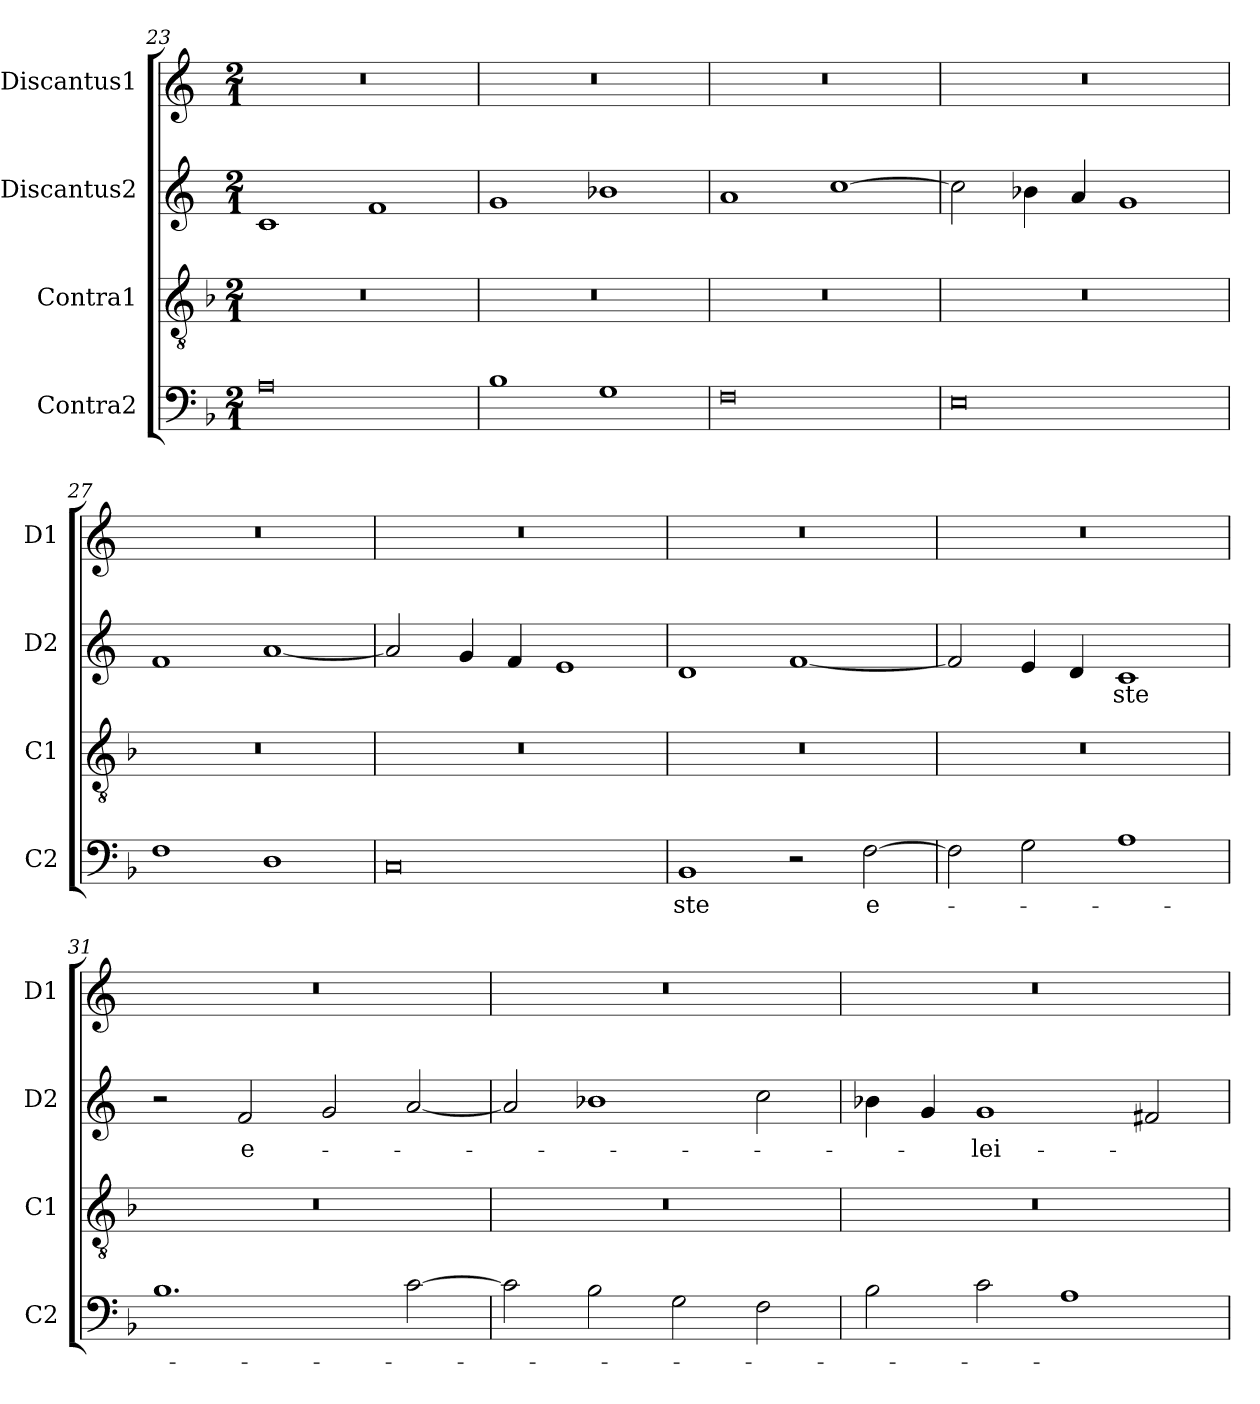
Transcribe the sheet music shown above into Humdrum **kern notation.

**kern	**text	**kern	**kern	**text	**kern
*part4	*part4	*part3	*part2	*part2	*part1
*staff4	*staff4	*staff3	*staff2	*staff2	*staff1
*I"Contra2	*	*I"Contra1	*I"Discantus2	*	*I"Discantus1
*I'C2	*	*I'C1	*I'D2	*	*I'D1
*clefF4	*	*clefGv2	*clefG2	*	*clefG2
*k[b-]	*	*k[b-]	*k[]	*	*k[]
*M2/1	*	*M2/1	*M2/1	*	*M2/1
=23	=23	=23	=23	=23	=23
0A	.	0r	1c	.	0r
.	.	.	1f	.	.
=24	=24	=24	=24	=24	=24
1B-	.	0r	1g	.	0r
1G	.	.	1b-X	.	.
=25	=25	=25	=25	=25	=25
0F	.	0r	1a	.	0r
.	.	.	[1cc	.	.
=26	=26	=26	=26	=26	=26
0E	.	0r	2cc\]	.	0r
.	.	.	4b-X\	.	.
.	.	.	4a/	.	.
.	.	.	1g	.	.
=27	=27	=27	=27	=27	=27
1F	.	0r	1f	.	0r
1D	.	.	[1a	.	.
=28	=28	=28	=28	=28	=28
0C	.	0r	2a/]	.	0r
.	.	.	4g/	.	.
.	.	.	4f/	.	.
.	.	.	1e	.	.
=29	=29	=29	=29	=29	=29
1BB-	-ste	0r	1d	.	0r
2r	.	.	[1f	.	.
[2F\	e-	.	.	.	.
=30	=30	=30	=30	=30	=30
2F\]	.	0r	2f/]	.	0r
2G\	.	.	4e/	.	.
.	.	.	4d/	.	.
1A	.	.	1c	-ste	.
=31	=31	=31	=31	=31	=31
1.B-	.	0r	2r	.	0r
.	.	.	2f/	e-	.
.	.	.	2g/	.	.
[2c\	.	.	[2a/	.	.
=32	=32	=32	=32	=32	=32
2c\]	.	0r	2a/]	.	0r
2B-\	.	.	1b-X	.	.
2G\	.	.	.	.	.
2F\	.	.	2cc\	.	.
=33	=33	=33	=33	=33	=33
2B-\	.	0r	4b-X\	.	0r
.	.	.	4g/	.	.
2c\	.	.	1g	-lei-	.
1A	.	.	.	.	.
.	.	.	2f#X/	.	.
=	=	=	=	=	=
*-	*-	*-	*-	*-	*-
